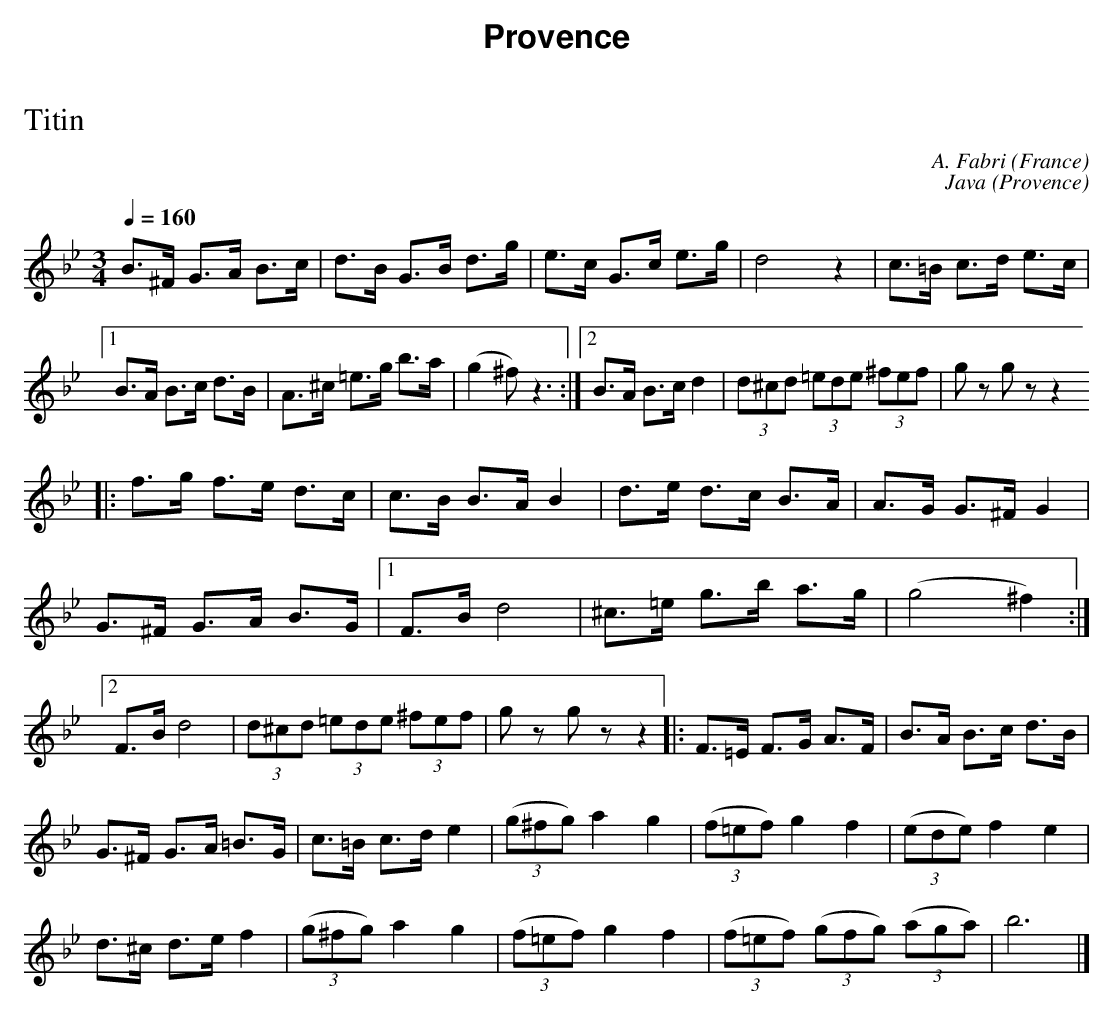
X:1
T:Titin
O:France
C:A. Fabri
Q:1/4=160
M:3/4
L:1/8
K:Bb
B3/2^F/2 G3/2A/2 B3/2c/2|d3/2B/2 G3/2B/2 d3/2g/2|e3/2c/2 G3/2c/2 e3/2g/2|d4z2|c3/2=B/2 c3/2d/2 e3/2c/2|
 [1B3/2A/2 B3/2c/2 d3/2B/2|A3/2^c/2 =e3/2g/2 b3/2a/2|(g2^f) z3:| [2B3/2A/2 B3/2c/2 d2| (3d^cd (3=ede (3^fef|g zg zz2
|:f3/2g/2 f3/2e/2 d3/2c/2|c3/2B/2 B3/2A/2 B2|d3/2e/2 d3/2c/2 B3/2A/2|A3/2G/2 G3/2^F/2 G2|
G3/2^F/2 G3/2A/2 B3/2G/2| [1F3/2B/2 d4|^c3/2=e/2 g3/2b/2 a3/2g/2|(g4^f2):|
 [2F3/2B/2 d4| (3d^cd (3=ede (3^fef|g zg zz2|:F3/2=E/2 F3/2G/2 A3/2F/2|B3/2A/2 B3/2c/2 d3/2B/2|
G3/2^F/2 G3/2A/2 =B3/2G/2|c3/2=B/2 c3/2d/2 e2| (3(g^fg) a2g2| (3(f=ef) g2f2| (3(ede) f2e2|
d3/2^c/2 d3/2e/2 f2| (3(g^fg) a2g2| (3(f=ef) g2f2| (3(f=ef) (3(gfg) (3(aga)|b6|]
